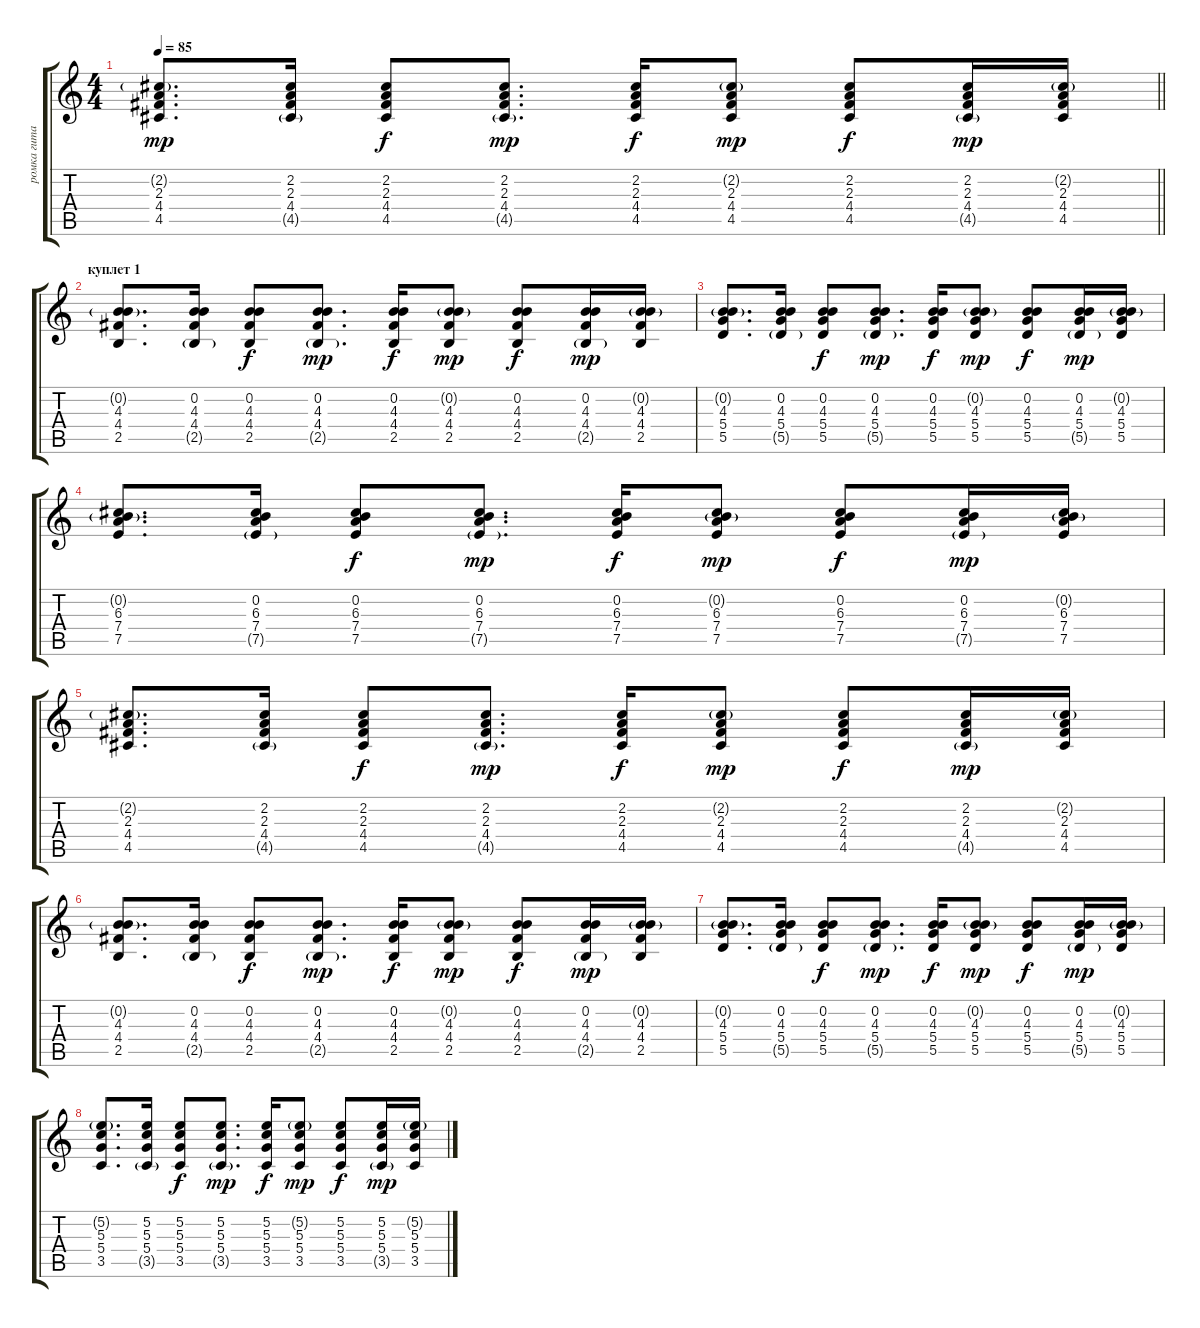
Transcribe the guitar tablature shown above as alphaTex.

\track ("ромка гитара" "ромка гита") {instrument acousticguitarsteel}
\staff {score tabs}
\tuning (E4 B3 G3 D3 A2 E2) {hide}
\ts (4 4)
\tempo 85
\clef g2
\barLineRight lightlight
\ks c
(2.2{g} 2.3 4.4 4.5).8{d dy mp} (2.2 2.3 4.4 4.5{g}).16 (2.2 2.3 4.4 4.5).8{dy f} (2.2 2.3 4.4 4.5{g}).8{d dy mp} (2.2 2.3 4.4 4.5).16{dy f} (2.2{g} 2.3 4.4 4.5).8{dy mp} (2.2 2.3 4.4 4.5).8{dy f} (2.2 2.3 4.4 4.5{g}).16{dy mp} (2.2{g} 2.3 4.4 4.5).16 |
\section ("" "куплет 1")
(0.2{g} 4.3 4.4 2.5).8{d} (0.2 4.3 4.4 2.5{g}).16 (0.2 4.3 4.4 2.5).8{dy f} (0.2 4.3 4.4 2.5{g}).8{d dy mp} (0.2 4.3 4.4 2.5).16{dy f} (0.2{g} 4.3 4.4 2.5).8{dy mp} (0.2 4.3 4.4 2.5).8{dy f} (0.2 4.3 4.4 2.5{g}).16{dy mp} (0.2{g} 4.3 4.4 2.5).16 |
(0.2{g} 4.3 5.4 5.5).8{d} (0.2 4.3 5.4 5.5{g}).16 (0.2 4.3 5.4 5.5).8{dy f} (0.2 4.3 5.4 5.5{g}).8{d dy mp} (0.2 4.3 5.4 5.5).16{dy f} (0.2{g} 4.3 5.4 5.5).8{dy mp} (0.2 4.3 5.4 5.5).8{dy f} (0.2 4.3 5.4 5.5{g}).16{dy mp} (0.2{g} 4.3 5.4 5.5).16 |
(0.2{g} 6.3 7.4 7.5).8{d} (0.2 6.3 7.4 7.5{g}).16 (0.2 6.3 7.4 7.5).8{dy f} (0.2 6.3 7.4 7.5{g}).8{d dy mp} (0.2 6.3 7.4 7.5).16{dy f} (0.2{g} 6.3 7.4 7.5).8{dy mp} (0.2 6.3 7.4 7.5).8{dy f} (0.2 6.3 7.4 7.5{g}).16{dy mp} (0.2{g} 6.3 7.4 7.5).16 |
(2.2{g} 2.3 4.4 4.5).8{d} (2.2 2.3 4.4 4.5{g}).16 (2.2 2.3 4.4 4.5).8{dy f} (2.2 2.3 4.4 4.5{g}).8{d dy mp} (2.2 2.3 4.4 4.5).16{dy f} (2.2{g} 2.3 4.4 4.5).8{dy mp} (2.2 2.3 4.4 4.5).8{dy f} (2.2 2.3 4.4 4.5{g}).16{dy mp} (2.2{g} 2.3 4.4 4.5).16 |
(0.2{g} 4.3 4.4 2.5).8{d} (0.2 4.3 4.4 2.5{g}).16 (0.2 4.3 4.4 2.5).8{dy f} (0.2 4.3 4.4 2.5{g}).8{d dy mp} (0.2 4.3 4.4 2.5).16{dy f} (0.2{g} 4.3 4.4 2.5).8{dy mp} (0.2 4.3 4.4 2.5).8{dy f} (0.2 4.3 4.4 2.5{g}).16{dy mp} (0.2{g} 4.3 4.4 2.5).16 |
(0.2{g} 4.3 5.4 5.5).8{d} (0.2 4.3 5.4 5.5{g}).16 (0.2 4.3 5.4 5.5).8{dy f} (0.2 4.3 5.4 5.5{g}).8{d dy mp} (0.2 4.3 5.4 5.5).16{dy f} (0.2{g} 4.3 5.4 5.5).8{dy mp} (0.2 4.3 5.4 5.5).8{dy f} (0.2 4.3 5.4 5.5{g}).16{dy mp} (0.2{g} 4.3 5.4 5.5).16 |
(5.2{g} 5.3 5.4 3.5).8{d} (5.2 5.3 5.4 3.5{g}).16 (5.2 5.3 5.4 3.5).8{dy f} (5.2 5.3 5.4 3.5{g}).8{d dy mp} (5.2 5.3 5.4 3.5).16{dy f} (5.2{g} 5.3 5.4 3.5).8{dy mp} (5.2 5.3 5.4 3.5).8{dy f} (5.2 5.3 5.4 3.5{g}).16{dy mp} (5.2{g} 5.3 5.4 3.5).16
